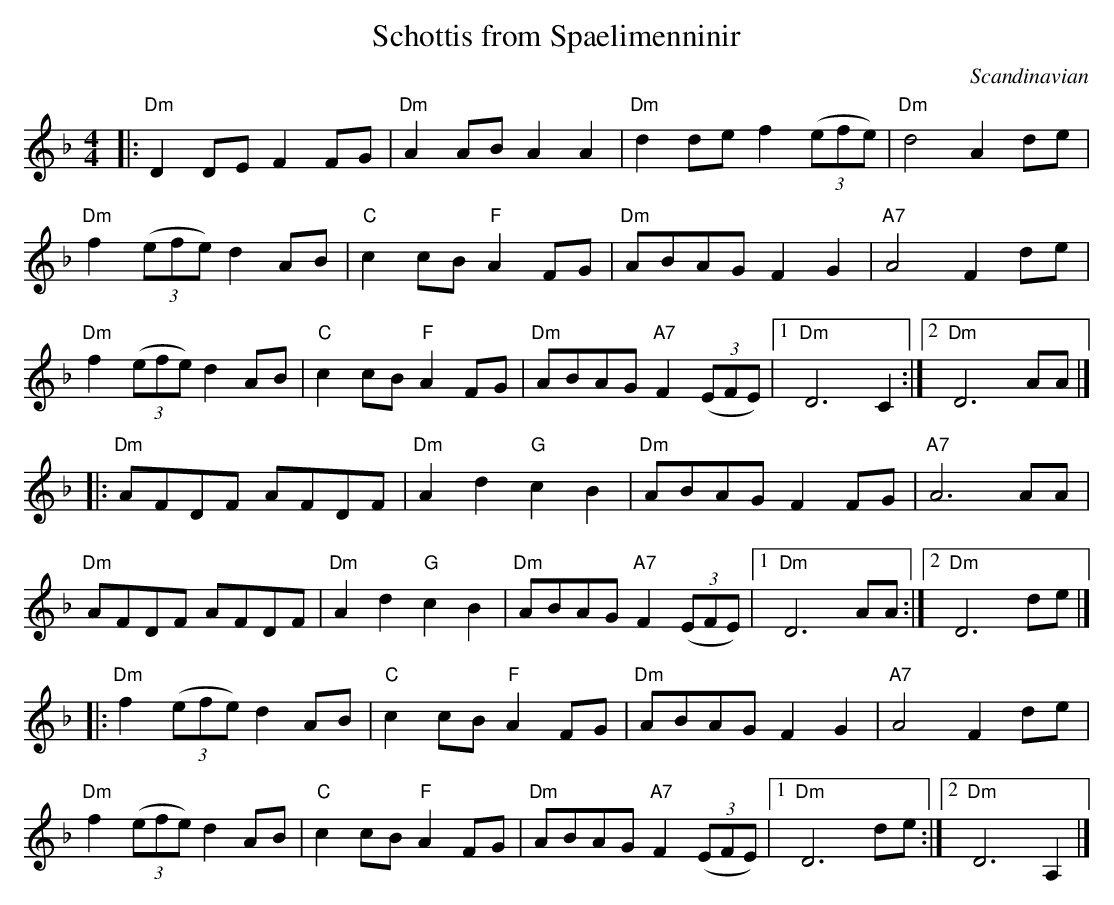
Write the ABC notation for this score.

X:1
T:Schottis from Spaelimenninir
M:4/4
L:1/8
O:Scandinavian
K:Dm
|: "Dm" D2 DE F2 FG      | "Dm" A2 AB A2 A2    | "Dm" d2 de f2 ((3efe) | "Dm" d4 A2 de |
   "Dm" f2 ((3efe) d2 AB | "C" c2 cB "F" A2 FG | "Dm" ABAG F2 G2       | "A7" A4 F2 de |
   "Dm" f2 ((3efe) d2 AB | "C" c2 cB "F" A2 FG | "Dm" ABAG "A7" F2 ((3EFE)  |1\
   "Dm" D6 C2   :|2 "Dm" D6 AA |]
|: "Dm" AFDF AFDF | "Dm" A2 d2 "G" c2 B2 | "Dm" ABAG F2 FG  | "A7" A6 AA |
   "Dm" AFDF AFDF | "Dm" A2 d2 "G" c2 B2 | "Dm" ABAG "A7" F2 ((3EFE) |1\
   "Dm" D6 AA   :|2 "Dm" D6 de |]
|: "Dm" f2 ((3efe) d2 AB | "C" c2 cB "F" A2 FG | "Dm" ABAG F2 G2       | "A7" A4 F2 de |
   "Dm" f2 ((3efe) d2 AB | "C" c2 cB "F" A2 FG | "Dm" ABAG "A7" F2 ((3EFE)  |1\
            "Dm" D6 de   :|2 "Dm" D6 A,2 |]
